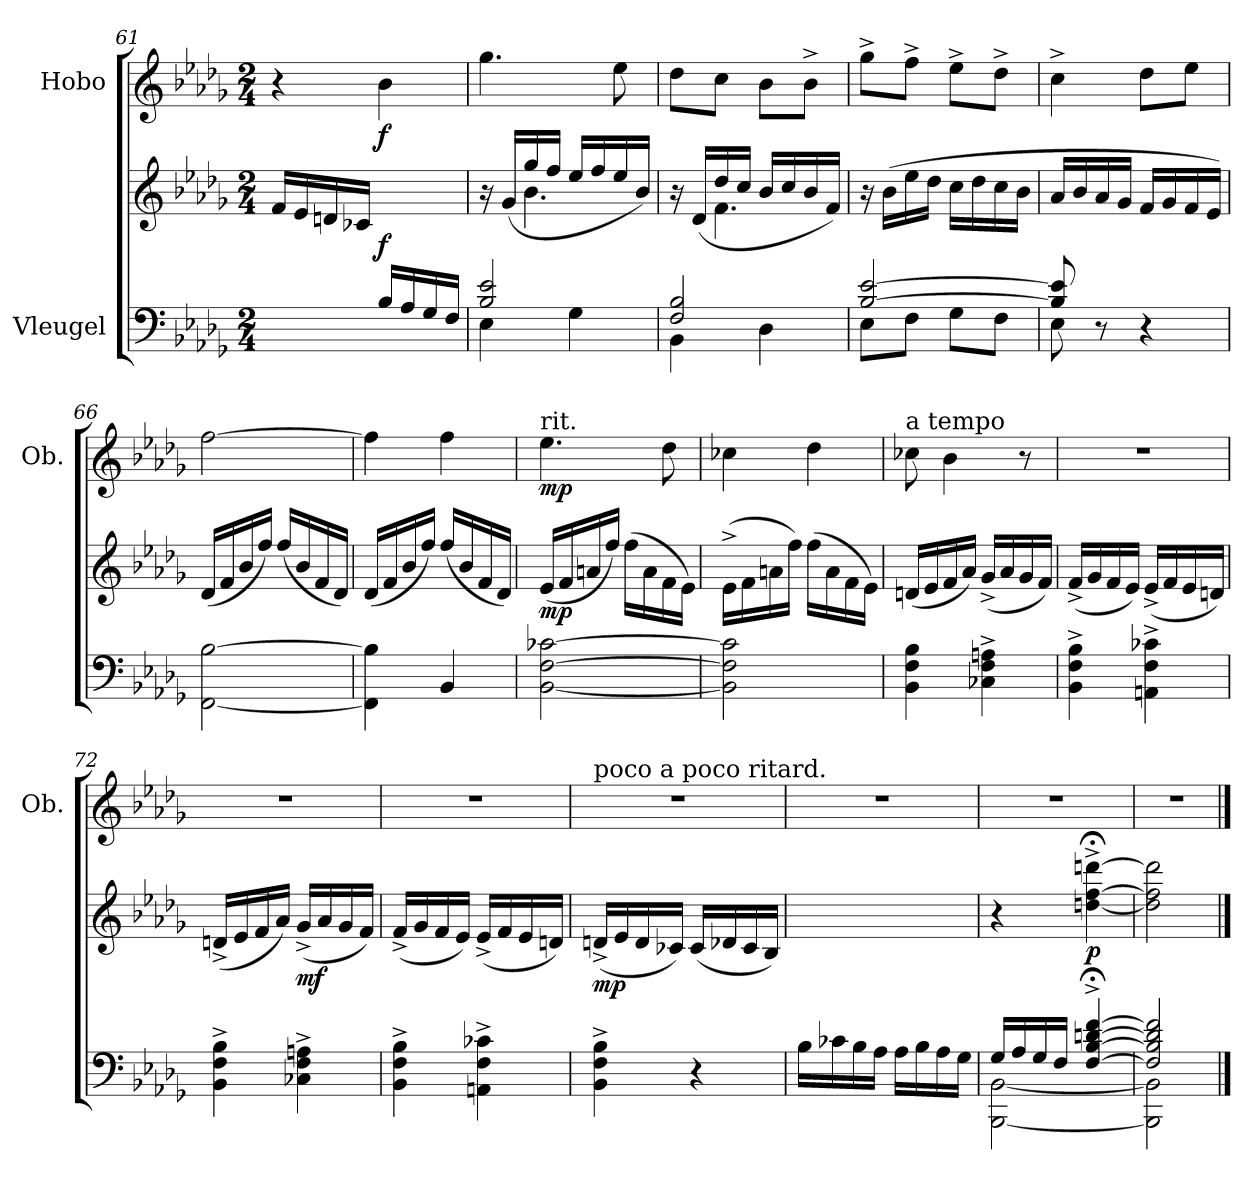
**kern	**kern	**dynam	**kern	**dynam
*part2	*part2	*part2	*part1	*part1
*staff3	*staff2	*staff2/3	*staff1	*staff1
*I"Vleugel	*	*	*I"Hobo	*
*	*	*	*I'Ob.	*
*clefF4	*clefG2	*	*clefG2	*
*k[b-e-a-d-g-]	*k[b-e-a-d-g-]	*	*k[b-e-a-d-g-]	*
*M2/4	*M2/4	*	*M2/4	*
=61	=61	=61	=61	=61
4ryy	(>16f/LL	.	4r	.
.	16e-/	.	.	.
.	16dn/	.	.	.
.	16c-X/JJ	.	.	.
!	!	!LO:DY:b	!	!LO:DY:b
16B-/LL	4ryy	f	4b-\	f
16A-/	.	.	.	.
16G-/	.	.	.	.
16F/JJ)	.	.	.	.
!!LO:LB:g=z
=62	=62	=62	=62	=62
*^	*^	*	*	*
2B-/ 2e-/	4E-\	16r	8ryy	.	4.gg-\	.
.	.	(16g-/LL	.	.	.	.
.	.	16gg-/	4.b-\	.	.	.
.	.	16ff/JJ	.	.	.	.
.	4G-\	16ee-/LL	.	.	.	.
.	.	16ff/	.	.	.	.
.	.	16ee-/	.	.	8ee-\	.
.	.	16b-/JJ)	.	.	.	.
=63	=63	=63	=63	=63	=63	=63
2F/ 2B-/	4BB-\	16r	8ryy	.	8dd-\L	.
.	.	(16d-/LL	.	.	.	.
.	.	16dd-/	4.f\	.	8cc\J	.
.	.	16cc/JJ	.	.	.	.
.	4D-\	16b-/LL	.	.	8b-\L	.
.	.	16cc/	.	.	.	.
.	.	16b-/	.	.	8b-^\J	.
.	.	16f/JJ)	.	.	.	.
*	*	*v	*v	*	*	*
=64	=64	=64	=64	=64	=64
[2B-/ [2e-/	8E-\L	16r	.	8gg-^\L	.
.	.	(16b-\LL	.	.	.
.	8F\J	16ee-\	.	8ff^\J	.
.	.	16dd-\JJ	.	.	.
.	8G-\L	16cc\LL	.	8ee-^\L	.
.	.	16dd-\	.	.	.
.	8F\J	16cc\	.	8dd-^\J	.
.	.	16b-\JJ	.	.	.
=65	=65	=65	=65	=65	=65
8B-/] 8e-/]	8E-\	16a-/LL	.	4cc^\	.
.	.	16b-/	.	.	.
8r	8ryy	16a-/	.	.	.
.	.	16g-/JJ	.	.	.
4r	4ryy	16f/LL	.	8dd-\L	.
.	.	16g-/	.	.	.
.	.	16f/	.	8ee-\J	.
.	.	16e-/JJ)	.	.	.
*v	*v	*	*	*	*
!!LO:PB:g=z
=66	=66	=66	=66	=66
[2FF\ [2B-\	(16d-/LL	.	[2ff\	.
.	16f/	.	.	.
.	16b-/	.	.	.
.	16ff/JJ)	.	.	.
.	(16ff/LL	.	.	.
.	16b-/	.	.	.
.	16f/	.	.	.
.	16d-/JJ)	.	.	.
=67	=67	=67	=67	=67
4FF\] 4B-\]	(16d-/LL	.	4ff\]	.
.	16f/	.	.	.
.	16b-/	.	.	.
.	16ff/JJ)	.	.	.
4BB-/	(16ff/LL	.	4ff\	.
.	16b-/	.	.	.
.	16f/	.	.	.
.	16d-/JJ)	.	.	.
=68	=68	=68	=68	=68
*	*	*	*MM40	*
!	!	!	!LO:TX:a:t=rit.	!
!	!	!LO:DY:b	!	!LO:DY:b
[2BB-\ [2F\ [2c-X\	(16e-/LL	mp	4.ee-\	mp
.	16f/	.	.	.
.	16an/	.	.	.
.	16ff/JJ)	.	.	.
.	(16ff\LL	.	.	.
.	16a\	.	.	.
.	16f\	.	8dd-\	.
.	16e-\JJ)	.	.	.
=69	=69	=69	=69	=69
2BB-\] 2F\] 2c-\]	(16e-^\LL	.	4cc-X\	.
.	16f\	.	.	.
.	16an\	.	.	.
.	16ff\JJ)	.	.	.
.	(16ff\LL	.	4dd-\	.
.	16a\	.	.	.
.	16f\	.	.	.
.	16e-\JJ)	.	.	.
!!LO:LB:g=z
=70	=70	=70	=70	=70
*	*	*	*MM80	*
!	!	!	!LO:TX:a:t=a tempo	!
4BB-\ 4F\ 4B-\	(16dn/LL	.	8cc-X\	.
.	16e-/	.	.	.
.	16f/	.	4b-\	.
.	16a-/JJ)	.	.	.
4C-X\^ 4F\^ 4An\^	(16g-^/LL	.	.	.
.	16a-/	.	.	.
.	16g-/	.	8r	.
.	16f/JJ)	.	.	.
=71	=71	=71	=71	=71
4BB-\^ 4F\^ 4B-\^	(16f^/LL	.	2r	.
.	16g-/	.	.	.
.	16f/	.	.	.
.	16e-/JJ)	.	.	.
4AAn\^ 4F\^ 4c-X\^	(16e-^/LL	.	.	.
.	16f/	.	.	.
.	16e-/	.	.	.
.	16dn/JJ)	.	.	.
=72	=72	=72	=72	=72
4BB-\^ 4F\^ 4B-\^	(16dn^/LL	.	2r	.
.	16e-/	.	.	.
.	16f/	.	.	.
.	16a-/JJ)	.	.	.
!	!	!LO:DY:b	!	!
4C-X\^ 4F\^ 4An\^	(16g-^/LL	mf	.	.
.	16a-/	.	.	.
.	16g-/	.	.	.
.	16f/JJ)	.	.	.
=73	=73	=73	=73	=73
4BB-\^ 4F\^ 4B-\^	(16f^/LL	.	2r	.
.	16g-/	.	.	.
.	16f/	.	.	.
.	16e-/JJ)	.	.	.
4AAn\^ 4F\^ 4c-X\^	(16e-^/LL	.	.	.
.	16f/	.	.	.
.	16e-/	.	.	.
.	16dn/JJ)	.	.	.
!!LO:LB:g=z
=74	=74	=74	=74	=74
*	*	*	*MM58	*
!	!	!	!LO:TX:a:t=poco a poco ritard.	!
!	!	!LO:DY:b	!	!
4BB-\^ 4F\^ 4B-\^	(16dn^/LL	mp	2r	.
.	16e-/	.	.	.
.	16d/	.	.	.
.	16c-X/JJ)	.	.	.
4r	(16c-/LL	.	.	.
.	16d-X/	.	.	.
.	16c-/	.	.	.
.	16B-/JJ)	.	.	.
=75	=75	=75	=75	=75
*	*	*	*MM50	*
*^	*	*	*	*
2ryy	16B-\LL	2ryy	.	2r	.
.	16c-X\	.	.	.	.
.	16B-\	.	.	.	.
.	16A-\JJ	.	.	.	.
.	16A-\LL	.	.	.	.
.	16B-\	.	.	.	.
.	16A-\	.	.	.	.
.	16G-\JJ	.	.	.	.
=76	=76	=76	=76	=76	=76
*	*	*	*	*MM40	*
16G-/LL	[2BBB-\ [2BB-\	4r	.	2r	.
16A-/	.	.	.	.	.
16G-/	.	.	.	.	.
16F/JJ	.	.	.	.	.
!	!	!	!LO:DY:b	!	!
[4F/;<^ [4B-/;<^ [4dn/;<^ [4f/;<^	.	[4ddn\;<^ [4ff\;<^ [4dddn\;<^	p	.	.
=77	=77	=77	=77	=77	=77
2F/] 2B-/] 2d/] 2f/]	2BBB-\] 2BB-\]	2dd\] 2ff\] 2ddd\]	.	2r	.
*v	*v	*	*	*	*
==	==	==	==	==
*-	*-	*-	*-	*-
